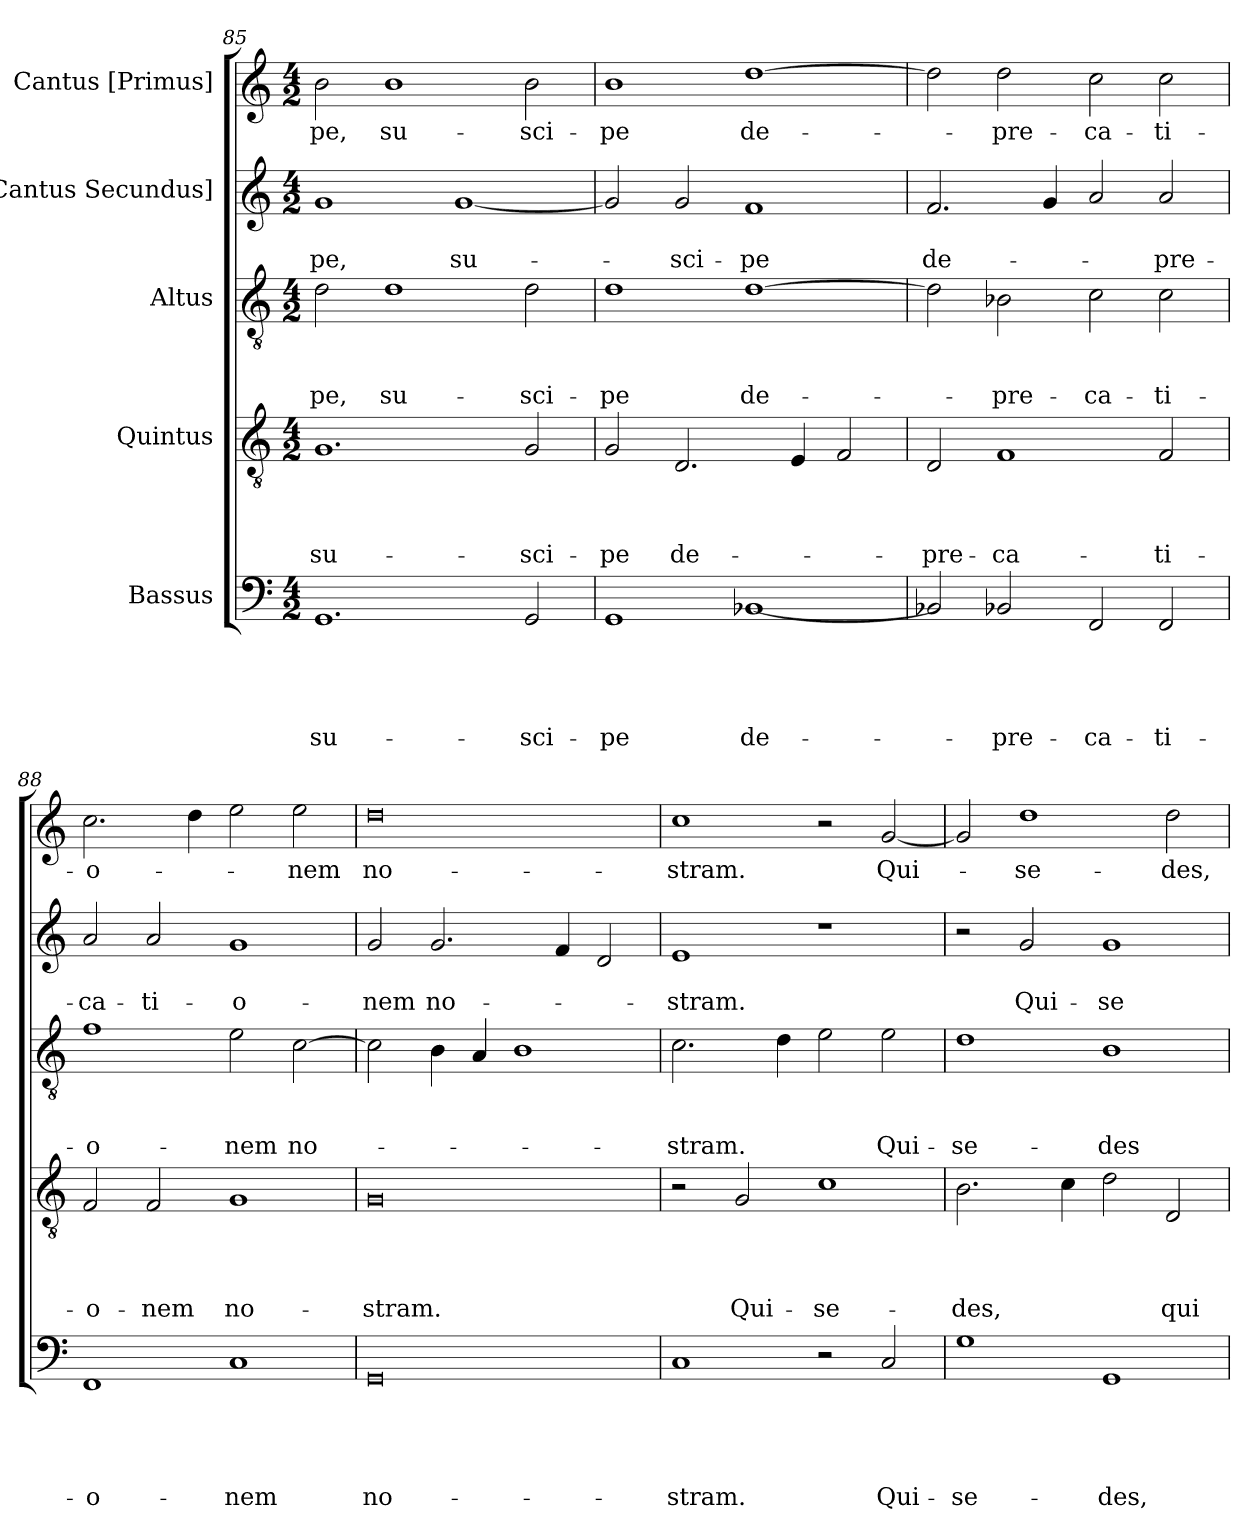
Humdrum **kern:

**kern	**text	**text	**text	**text	**text	**kern	**text	**text	**text	**text	**kern	**text	**text	**text	**kern	**text	**text	**kern	**text
*part5	*part5	*part5	*part5	*part5	*part5	*part4	*part4	*part4	*part4	*part4	*part3	*part3	*part3	*part3	*part2	*part2	*part2	*part1	*part1
*staff5	*staff5	*staff5	*staff5	*staff5	*staff5	*staff4	*staff4	*staff4	*staff4	*staff4	*staff3	*staff3	*staff3	*staff3	*staff2	*staff2	*staff2	*staff1	*staff1
*I"Bassus	*	*	*	*	*	*I"Quintus	*	*	*	*	*I"Altus	*	*	*	*I"[Cantus Secundus]	*	*	*I"Cantus [Primus]	*
*clefF4	*	*	*	*	*	*clefGv2	*	*	*	*	*clefGv2	*	*	*	*clefG2	*	*	*clefG2	*
*k[]	*	*	*	*	*	*k[]	*	*	*	*	*k[]	*	*	*	*k[]	*	*	*k[]	*
*M4/2	*	*	*	*	*	*M4/2	*	*	*	*	*M4/2	*	*	*	*M4/2	*	*	*M4/2	*
=85	=85	=85	=85	=85	=85	=85	=85	=85	=85	=85	=85	=85	=85	=85	=85	=85	=85	=85	=85
1.GG/	.	.	.	.	su-	1.G/	.	.	.	su-	2d\	.	.	-pe,	1g/	.	-pe,	2b\	-pe,
.	.	.	.	.	.	.	.	.	.	.	1d\	.	.	su-	.	.	.	1b\	su-
.	.	.	.	.	.	.	.	.	.	.	.	.	.	.	[1g/	.	su-	.	.
2GG/	.	.	.	.	-sci-	2G/	.	.	.	-sci-	2d\	.	.	-sci-	.	.	.	2b\	-sci-
=86	=86	=86	=86	=86	=86	=86	=86	=86	=86	=86	=86	=86	=86	=86	=86	=86	=86	=86	=86
1GG/	.	.	.	.	-pe	2G/	.	.	.	-pe	1d\	.	.	-pe	2g/]	.	.	1b\	-pe
.	.	.	.	.	.	2.D/	.	.	.	de-	.	.	.	.	2g/	.	-sci-	.	.
[1BB-X/	.	.	.	.	de-	.	.	.	.	.	[1d\	.	.	de-	1f/	.	-pe	[1dd\	de-
.	.	.	.	.	.	4E/	.	.	.	.	.	.	.	.	.	.	.	.	.
.	.	.	.	.	.	2F/	.	.	.	.	.	.	.	.	.	.	.	.	.
=87	=87	=87	=87	=87	=87	=87	=87	=87	=87	=87	=87	=87	=87	=87	=87	=87	=87	=87	=87
2BB-X/]	.	.	.	.	.	2D/	.	.	.	-pre-	2d\]	.	.	.	2.f/	.	de-	2dd\]	.
2BB-X/	.	.	.	.	-pre-	1F/	.	.	.	-ca-	2B-X\	.	.	-pre-	.	.	.	2dd\	-pre-
.	.	.	.	.	.	.	.	.	.	.	.	.	.	.	4g/	.	.	.	.
2FF/	.	.	.	.	-ca-	.	.	.	.	.	2c\	.	.	-ca-	2a/	.	.	2cc\	-ca-
2FF/	.	.	.	.	-ti-	2F/	.	.	.	-ti-	2c\	.	.	-ti-	2a/	.	-pre-	2cc\	-ti-
=88	=88	=88	=88	=88	=88	=88	=88	=88	=88	=88	=88	=88	=88	=88	=88	=88	=88	=88	=88
1FF/	.	.	.	.	-o-	2F/	.	.	.	-o-	1f\	.	.	-o-	2a/	.	-ca-	2.cc\	-o-
.	.	.	.	.	.	2F/	.	.	.	-nem	.	.	.	.	2a/	.	-ti-	.	.
.	.	.	.	.	.	.	.	.	.	.	.	.	.	.	.	.	.	4dd\	.
1C/	.	.	.	.	-nem	1G/	.	.	.	no-	2e\	.	.	-nem	1g/	.	-o-	2ee\	.
.	.	.	.	.	.	.	.	.	.	.	[2c\	.	.	no-	.	.	.	2ee\	-nem
=89	=89	=89	=89	=89	=89	=89	=89	=89	=89	=89	=89	=89	=89	=89	=89	=89	=89	=89	=89
0GG/	.	.	.	.	no-	0G/	.	.	.	-stram.	2c\]	.	.	.	2g/	.	-nem	0dd\	no-
.	.	.	.	.	.	.	.	.	.	.	4B\	.	.	.	2.g/	.	no-	.	.
.	.	.	.	.	.	.	.	.	.	.	4A/	.	.	.	.	.	.	.	.
.	.	.	.	.	.	.	.	.	.	.	1B\	.	.	.	.	.	.	.	.
.	.	.	.	.	.	.	.	.	.	.	.	.	.	.	4f/	.	.	.	.
.	.	.	.	.	.	.	.	.	.	.	.	.	.	.	2d/	.	.	.	.
=90	=90	=90	=90	=90	=90	=90	=90	=90	=90	=90	=90	=90	=90	=90	=90	=90	=90	=90	=90
1C/	.	.	.	.	-stram.	2r	.	.	.	.	2.c\	.	.	-stram.	1e/	.	-stram.	1cc\	-stram.
.	.	.	.	.	.	2G/	.	.	.	Qui-	.	.	.	.	.	.	.	.	.
.	.	.	.	.	.	.	.	.	.	.	4d\	.	.	.	.	.	.	.	.
2r	.	.	.	.	.	1c\	.	.	.	se-	2e\	.	.	.	1r	.	.	2r	.
2C/	.	.	.	.	Qui-	.	.	.	.	.	2e\	.	.	Qui-	.	.	.	[2g/	Qui-
=91	=91	=91	=91	=91	=91	=91	=91	=91	=91	=91	=91	=91	=91	=91	=91	=91	=91	=91	=91
1G\	.	.	.	.	se-	2.B\	.	.	.	-des,	1d\	.	.	se-	2r	.	.	2g/]	.
.	.	.	.	.	.	.	.	.	.	.	.	.	.	.	2g/	.	Qui-	1dd\	se-
.	.	.	.	.	.	4c\	.	.	.	.	.	.	.	.	.	.	.	.	.
1GG/	.	.	.	.	-des,	2d\	.	.	.	.	1B\	.	.	-des	1g/	.	se-	.	.
.	.	.	.	.	.	2D/	.	.	.	qui-	.	.	.	.	.	.	.	2dd\	-des,
=	=	=	=	=	=	=	=	=	=	=	=	=	=	=	=	=	=	=	=
*-	*-	*-	*-	*-	*-	*-	*-	*-	*-	*-	*-	*-	*-	*-	*-	*-	*-	*-	*-
